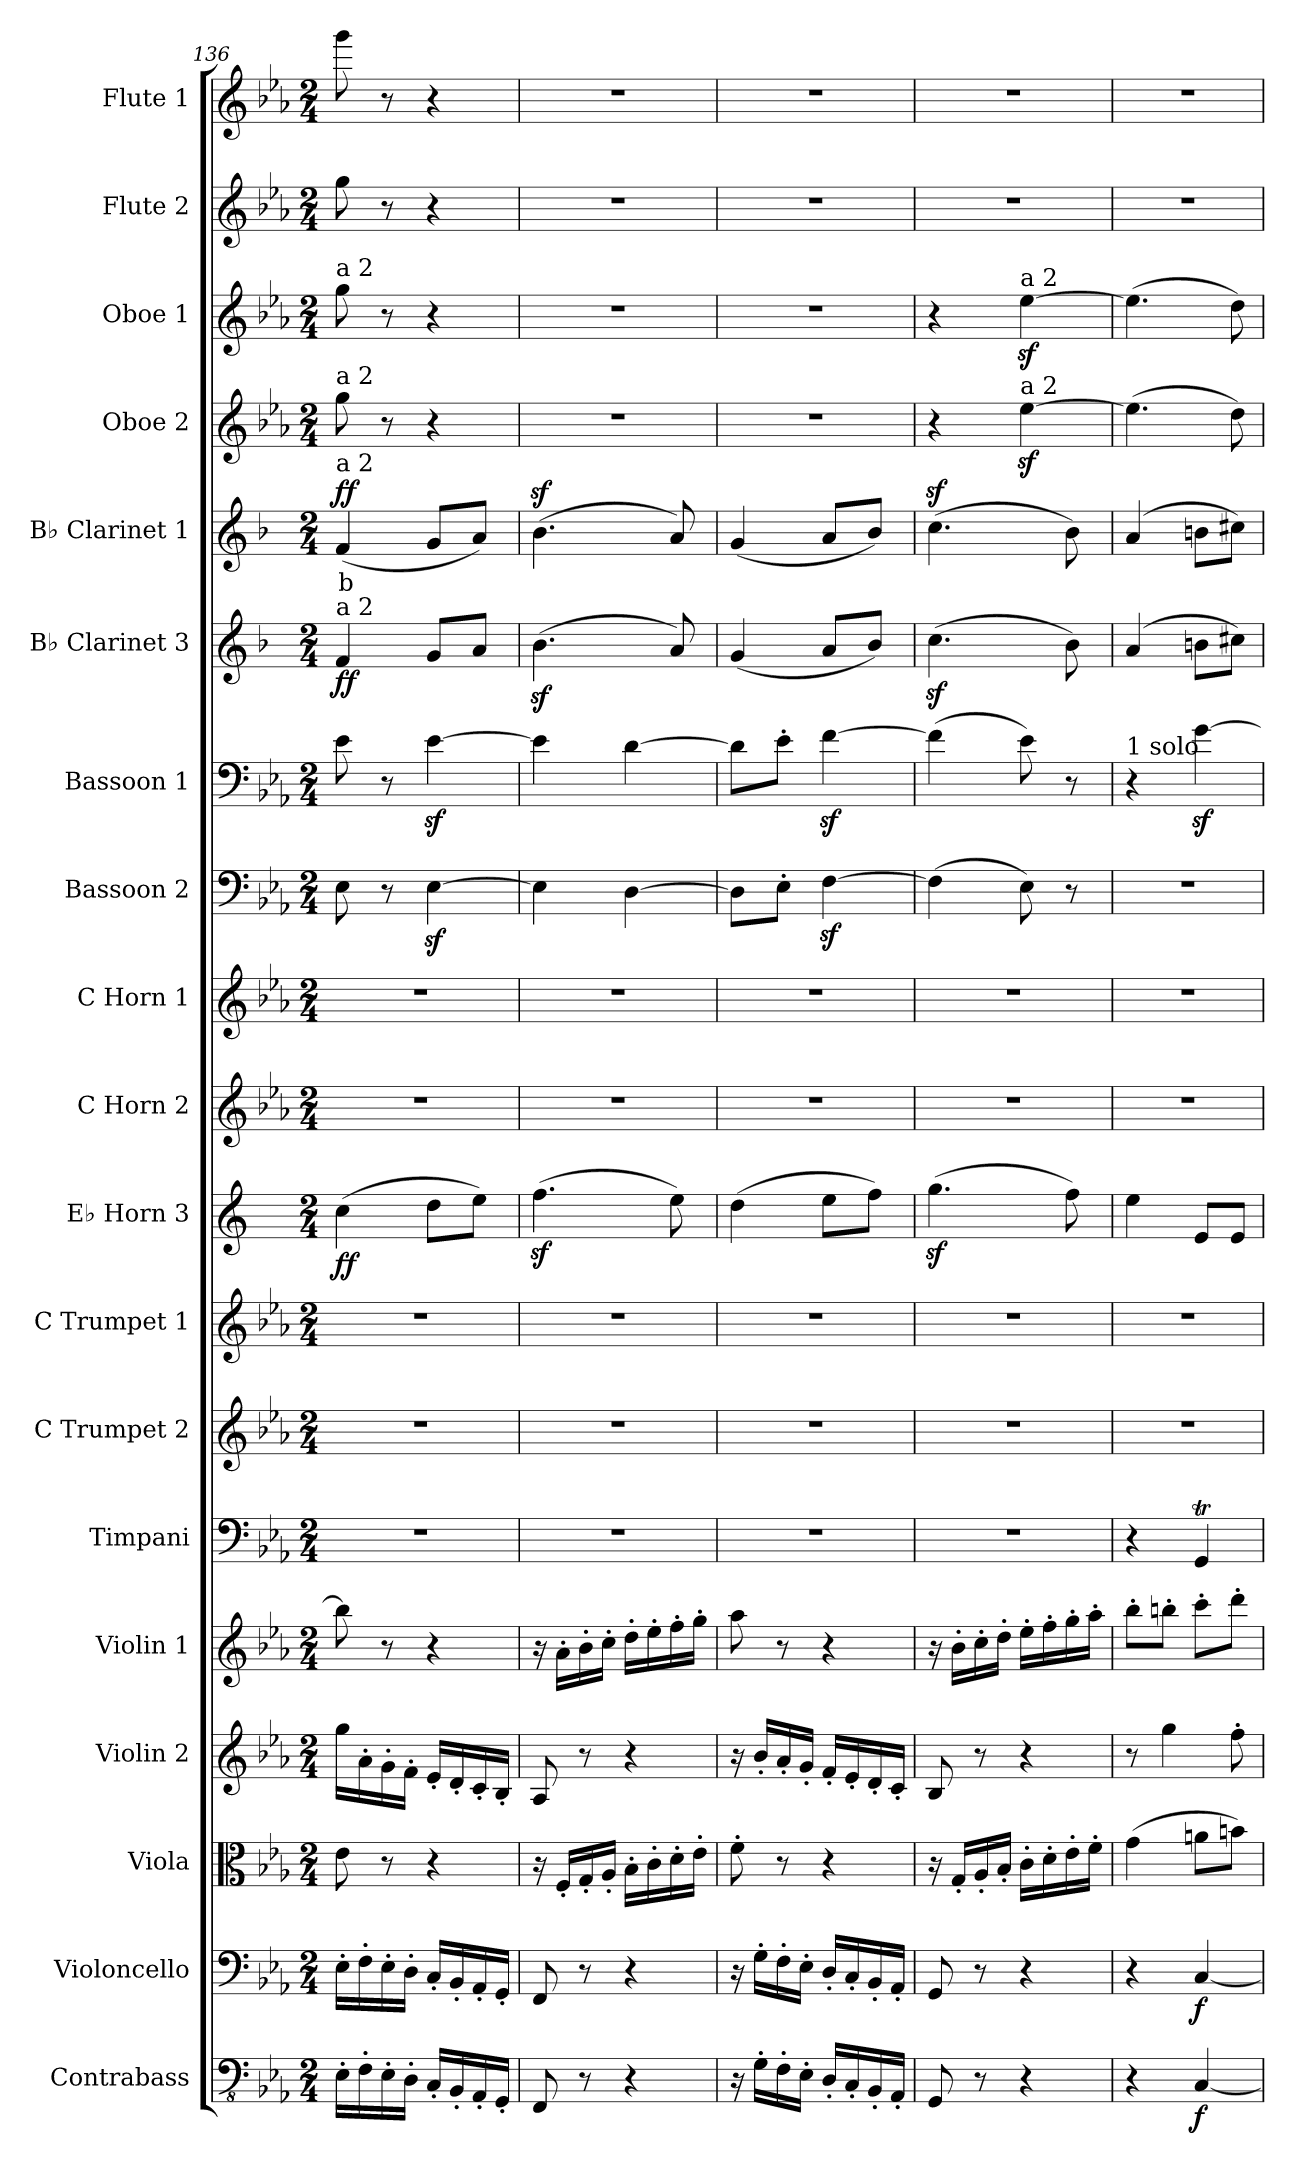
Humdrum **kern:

**kern	**dynam	**kern	**dynam	**kern	**kern	**kern	**kern	**kern	**kern	**kern	**dynam	**kern	**kern	**kern	**kern	**kern	**dynam	**kern	**text	**dynam	**kern	**kern	**kern	**kern
*part19	*part19	*part18	*part18	*part17	*part16	*part15	*part14	*part13	*part12	*part11	*part11	*part10	*part9	*part8	*part7	*part6	*part6	*part5	*part5	*part5	*part4	*part3	*part2	*part1
*staff19	*staff19	*staff18	*staff18	*staff17	*staff16	*staff15	*staff14	*staff13	*staff12	*staff11	*staff11	*staff10	*staff9	*staff8	*staff7	*staff6	*staff6	*staff5	*staff5	*staff5	*staff4	*staff3	*staff2	*staff1
*I"Contrabass	*	*I"Violoncello	*	*I"Viola	*I"Violin 2	*I"Violin 1	*I"Timpani	*I"C Trumpet 2	*I"C Trumpet 1	*I"E♭ Horn 3	*	*I"C Horn 2	*I"C Horn 1	*I"Bassoon 2	*I"Bassoon 1	*I"B♭ Clarinet 3	*	*I"B♭ Clarinet 1	*	*	*I"Oboe 2	*I"Oboe 1	*I"Flute 2	*I"Flute 1
*I'Cb	*	*I'Vc	*	*I'Vla	*I'Vln 2	*I'Vln 1	*I'Timp	*I'Tpt 2	*I'Tpt 1	*I'Hn 3	*	*I'Hn 2	*I'Hn 1	*I'Bsn 2	*I'Bsn 1	*I'Cl 2	*	*I'Cl 1	*	*	*I'Ob 2	*I'Ob 1	*I'Fl 2	*I'Fl 1
*clefFv4	*	*clefF4	*	*clefC3	*clefG2	*clefG2	*clefF4	*clefG2	*clefG2	*clefG2	*	*clefG2	*clefG2	*clefF4	*clefF4	*clefG2	*	*clefG2	*	*	*clefG2	*clefG2	*clefG2	*clefG2
*	*	*	*	*	*	*	*	*	*	*ITrd5c9	*	*ITrd7c12	*ITrd7c12	*	*	*ITrd1c2	*	*ITrd1c2	*	*	*	*	*	*
*k[b-e-a-]	*	*k[b-e-a-]	*	*k[b-e-a-]	*k[b-e-a-]	*k[b-e-a-]	*k[b-e-a-]	*k[b-e-a-]	*k[b-e-a-]	*k[b-e-a-]	*	*k[b-e-a-]	*k[b-e-a-]	*k[b-e-a-]	*k[b-e-a-]	*k[b-e-a-]	*	*k[b-e-a-]	*	*	*k[b-e-a-]	*k[b-e-a-]	*k[b-e-a-]	*k[b-e-a-]
*M2/4	*	*M2/4	*	*M2/4	*M2/4	*M2/4	*M2/4	*M2/4	*M2/4	*M2/4	*	*M2/4	*M2/4	*M2/4	*M2/4	*M2/4	*	*M2/4	*	*	*M2/4	*M2/4	*M2/4	*M2/4
=136	=136	=136	=136	=136	=136	=136	=136	=136	=136	=136	=136	=136	=136	=136	=136	=136	=136	=136	=136	=136	=136	=136	=136	=136
!	!	!	!	!	!	!	!	!	!	!	!	!	!	!	!	!	!	!	!	!	!	!LO:TX:a:t=a 2	!	!
!	!	!	!	!	!	!	!	!	!	!	!	!	!	!	!	!	!	!	!	!	!LO:TX:a:t=a 2	!	!	!
!	!	!	!	!	!	!	!	!	!	!	!	!	!	!	!	!	!	!LO:TX:a:t=a 2	!	!	!	!	!	!
!	!	!	!	!	!	!	!	!	!	!	!	!	!	!	!	!LO:TX:a:t=a 2	!	!	!	!	!	!	!	!
!	!	!	!	!	!	!	!	!	!	!	!LO:DY:b	!	!	!	!	!	!LO:DY:b	!	!LO:LY:b:color=#FF0000	!LO:DY:b	!	!	!	!
16EE-'\LL	.	16E-'\LL	.	8e-\	16gg\LL	8bb-\]	2r	2r	2r	(4e-\	ff	2r	2r	8E-\	8e-\	4e-/	ff	(4e-/	b	ff	8gg\	8gg\	8gg\	8ggg\
16FF'\	.	16F'\	.	.	16a-'\	.	.	.	.	.	.	.	.	.	.	.	.	.	.	.	.	.	.	.
16EE-'\	.	16E-'\	.	8r	16g'\	8r	.	.	.	.	.	.	.	8r	8r	.	.	.	.	.	8r	8r	8r	8r
16DD'\JJ	.	16D'\JJ	.	.	16f'\JJ	.	.	.	.	.	.	.	.	.	.	.	.	.	.	.	.	.	.	.
16CC'/LL	.	16C'/LL	.	4r	16e-'/LL	4r	.	.	.	8f\L	.	.	.	[4E-z<\	[4e-z<\	8f/L	.	8f/L	.	.	4r	4r	4r	4r
16BBB-'/	.	16BB-'/	.	.	16d'/	.	.	.	.	.	.	.	.	.	.	.	.	.	.	.	.	.	.	.
16AAA-'/	.	16AA-'/	.	.	16c'/	.	.	.	.	8g\J)	.	.	.	.	.	8g/J	.	8g/J)	.	.	.	.	.	.
16GGG'/JJ	.	16GG'/JJ	.	.	16B-'/JJ	.	.	.	.	.	.	.	.	.	.	.	.	.	.	.	.	.	.	.
=137	=137	=137	=137	=137	=137	=137	=137	=137	=137	=137	=137	=137	=137	=137	=137	=137	=137	=137	=137	=137	=137	=137	=137	=137
8FFF/	.	8FF/	.	16r	8A-/	16r	2r	2r	2r	(4.a-z<\	.	2r	2r	4E-\]	4e-\]	(4.a-z<\	.	(4.a-z<\	.	.	2r	2r	2r	2r
.	.	.	.	16F'/LL	.	16a-'\LL	.	.	.	.	.	.	.	.	.	.	.	.	.	.	.	.	.	.
8r	.	8r	.	16G'/	8r	16b-'\	.	.	.	.	.	.	.	.	.	.	.	.	.	.	.	.	.	.
.	.	.	.	16A-'/JJ	.	16cc'\JJ	.	.	.	.	.	.	.	.	.	.	.	.	.	.	.	.	.	.
4r	.	4r	.	16B-'\LL	4r	16dd'\LL	.	.	.	.	.	.	.	[4D\	[4d\	.	.	.	.	.	.	.	.	.
.	.	.	.	16c'\	.	16ee-'\	.	.	.	.	.	.	.	.	.	.	.	.	.	.	.	.	.	.
.	.	.	.	16d'\	.	16ff'\	.	.	.	8g\)	.	.	.	.	.	8g/)	.	8g/)	.	.	.	.	.	.
.	.	.	.	16e-'\JJ	.	16gg'\JJ	.	.	.	.	.	.	.	.	.	.	.	.	.	.	.	.	.	.
=138	=138	=138	=138	=138	=138	=138	=138	=138	=138	=138	=138	=138	=138	=138	=138	=138	=138	=138	=138	=138	=138	=138	=138	=138
16r	.	16r	.	8f'\	16r	8aa-\	2r	2r	2r	(4f\	.	2r	2r	8D\L]	8d\L]	(4f/	.	(4f/	.	.	2r	2r	2r	2r
16GG'\LL	.	16G'\LL	.	.	16b-'/LL	.	.	.	.	.	.	.	.	.	.	.	.	.	.	.	.	.	.	.
16FF'\	.	16F'\	.	8r	16a-'/	8r	.	.	.	.	.	.	.	8E-'\J	8e-'\J	.	.	.	.	.	.	.	.	.
16EE-'\JJ	.	16E-'\JJ	.	.	16g'/JJ	.	.	.	.	.	.	.	.	.	.	.	.	.	.	.	.	.	.	.
16DD'/LL	.	16D'/LL	.	4r	16f'/LL	4r	.	.	.	8g\L	.	.	.	[4Fz<\	[4fz<\	8g/L	.	8g/L	.	.	.	.	.	.
16CC'/	.	16C'/	.	.	16e-'/	.	.	.	.	.	.	.	.	.	.	.	.	.	.	.	.	.	.	.
16BBB-'/	.	16BB-'/	.	.	16d'/	.	.	.	.	8a-\J)	.	.	.	.	.	8a-/J)	.	8a-/J)	.	.	.	.	.	.
16AAA-'/JJ	.	16AA-'/JJ	.	.	16c'/JJ	.	.	.	.	.	.	.	.	.	.	.	.	.	.	.	.	.	.	.
=139	=139	=139	=139	=139	=139	=139	=139	=139	=139	=139	=139	=139	=139	=139	=139	=139	=139	=139	=139	=139	=139	=139	=139	=139
8GGG/	.	8GG/	.	16r	8B-/	16r	2r	2r	2r	(4.b-z<\	.	2r	2r	(4F\]	(4f\]	(4.b-z<\	.	(4.b-z<\	.	.	4r	4r	2r	2r
.	.	.	.	16G'/LL	.	16b-'\LL	.	.	.	.	.	.	.	.	.	.	.	.	.	.	.	.	.	.
8r	.	8r	.	16A-'/	8r	16cc'\	.	.	.	.	.	.	.	.	.	.	.	.	.	.	.	.	.	.
.	.	.	.	16B-'/JJ	.	16dd'\JJ	.	.	.	.	.	.	.	.	.	.	.	.	.	.	.	.	.	.
!	!	!	!	!	!	!	!	!	!	!	!	!	!	!	!	!	!	!	!	!	!	!LO:TX:a:t=a 2	!	!
!	!	!	!	!	!	!	!	!	!	!	!	!	!	!	!	!	!	!	!	!	!LO:TX:a:t=a 2	!	!	!
4r	.	4r	.	16c'\LL	4r	16ee-'\LL	.	.	.	.	.	.	.	8E-\)	8e-\)	.	.	.	.	.	[4ee-z<\	[4ee-z<\	.	.
.	.	.	.	16d'\	.	16ff'\	.	.	.	.	.	.	.	.	.	.	.	.	.	.	.	.	.	.
.	.	.	.	16e-'\	.	16gg'\	.	.	.	8a-\)	.	.	.	8r	8r	8a-\)	.	8a-\)	.	.	.	.	.	.
.	.	.	.	16f'\JJ	.	16aa-'\JJ	.	.	.	.	.	.	.	.	.	.	.	.	.	.	.	.	.	.
=140	=140	=140	=140	=140	=140	=140	=140	=140	=140	=140	=140	=140	=140	=140	=140	=140	=140	=140	=140	=140	=140	=140	=140	=140
!	!	!	!	!	!	!	!	!	!	!	!	!	!	!	!LO:TX:a:t=1 solo	!	!	!	!	!	!	!	!	!
4r	.	4r	.	(4g\	8r	8bb-'\L	4r	2r	2r	4g\	.	2r	2r	2r	4r	(4g/	.	(4g/	.	.	(4.ee-\]	(4.ee-\]	2r	2r
.	.	.	.	.	4gg\	8bbn'\J	.	.	.	.	.	.	.	.	.	.	.	.	.	.	.	.	.	.
!	!LO:DY:b	!	!LO:DY:b	!	!	!	!	!	!	!	!	!	!	!	!	!	!	!	!	!	!	!	!	!
[4CC/	f	[4C/	f	8an\L	.	8ccc'\L	4GGt/	.	.	8G/L	.	.	.	.	[4gz<\	8an\L	.	8an\L	.	.	.	.	.	.
.	.	.	.	8bn\J)	8ff'\	8ddd'\J	.	.	.	8G/J	.	.	.	.	.	8bn\J)	.	8bn\J)	.	.	8dd\)	8dd\)	.	.
=	=	=	=	=	=	=	=	=	=	=	=	=	=	=	=	=	=	=	=	=	=	=	=	=
*-	*-	*-	*-	*-	*-	*-	*-	*-	*-	*-	*-	*-	*-	*-	*-	*-	*-	*-	*-	*-	*-	*-	*-	*-
